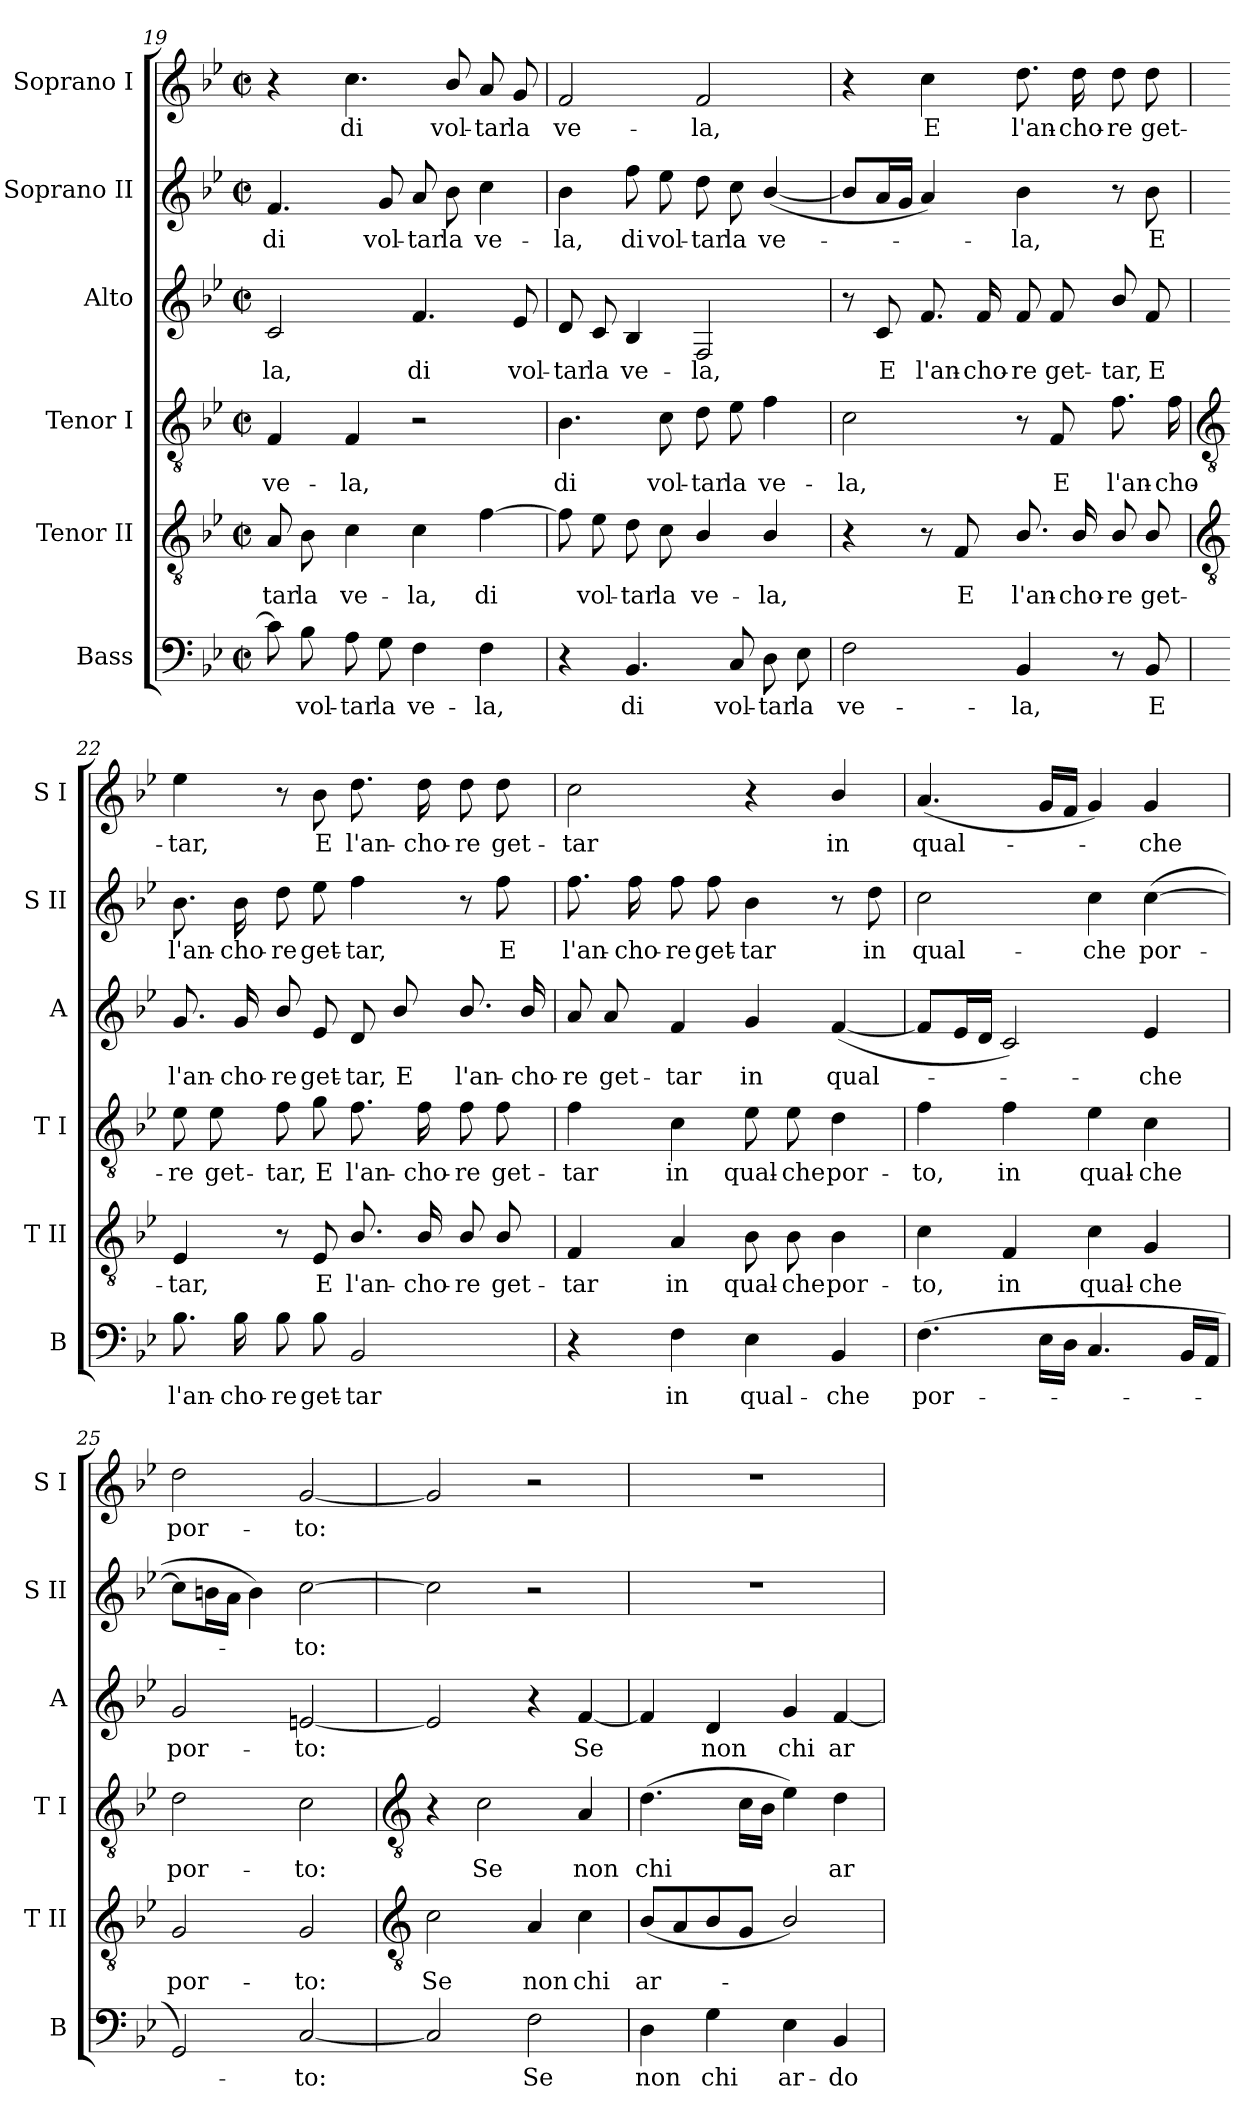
**kern	**text	**kern	**text	**kern	**text	**kern	**text	**kern	**text	**kern	**text
*part6	*part6	*part5	*part5	*part4	*part4	*part3	*part3	*part2	*part2	*part1	*part1
*staff6	*staff6	*staff5	*staff5	*staff4	*staff4	*staff3	*staff3	*staff2	*staff2	*staff1	*staff1
*I"Bass	*	*I"Tenor II	*	*I"Tenor I	*	*I"Alto	*	*I"Soprano II	*	*I"Soprano I	*
*I'B	*	*I'T II	*	*I'T I	*	*I'A	*	*I'S II	*	*I'S I	*
!!LO:LB:g=z
*clefF4	*	*clefGv2	*	*clefGv2	*	*clefG2	*	*clefG2	*	*clefG2	*
*k[b-e-]	*	*k[b-e-]	*	*k[b-e-]	*	*k[b-e-]	*	*k[b-e-]	*	*k[b-e-]	*
*B-:	*	*B-:	*	*B-:	*	*B-:	*	*B-:	*	*B-:	*
*M2/2	*	*M2/2	*	*M2/2	*	*M2/2	*	*M2/2	*	*M2/2	*
*met(c|)	*	*met(c|)	*	*met(c|)	*	*met(c|)	*	*met(c|)	*	*met(c|)	*
=19	=19	=19	=19	=19	=19	=19	=19	=19	=19	=19	=19
!	!	!	!LO:LY:b	!	!LO:LY:b	!	!LO:LY:b	!	!LO:LY:b	!	!
8c]	.	8A	-tar	4F	ve-	2c	-la,	4.f	di	4r	.
!	!LO:LY:b	!	!LO:LY:b	!	!	!	!	!	!	!	!
8B-	vol-	8B-	la	.	.	.	.	.	.	.	.
!	!LO:LY:b	!	!LO:LY:b	!	!LO:LY:b	!	!	!	!	!	!LO:LY:b
8A	-tar	4c	ve-	4F	-la,	.	.	.	.	4.cc	di
!	!LO:LY:b	!	!	!	!	!	!	!	!LO:LY:b	!	!
8G	la	.	.	.	.	.	.	8g	vol-	.	.
!	!LO:LY:b	!	!LO:LY:b	!	!	!	!LO:LY:b	!	!LO:LY:b	!	!
4F	ve-	4c	-la,	2r	.	4.f	di	8a	-tar	.	.
!	!	!	!	!	!	!	!	!	!LO:LY:b	!	!LO:LY:b
.	.	.	.	.	.	.	.	8b-	la	8b-/	vol-
!	!LO:LY:b	!	!LO:LY:b	!	!	!	!	!	!LO:LY:b	!	!LO:LY:b
4F	-la,	[4f	di	.	.	.	.	4cc	ve-	8a	-tar
!	!	!	!	!	!	!	!LO:LY:b	!	!	!	!LO:LY:b
.	.	.	.	.	.	8e-	vol-	.	.	8g	la
=20	=20	=20	=20	=20	=20	=20	=20	=20	=20	=20	=20
!	!	!	!	!	!LO:LY:b	!	!LO:LY:b	!	!LO:LY:b	!	!LO:LY:b
4r	.	8f]	.	4.B-	di	8d	-tar	4b-	-la,	2f	ve-
!	!	!	!LO:LY:b	!	!	!	!LO:LY:b	!	!	!	!
.	.	8e-	vol-	.	.	8c	la	.	.	.	.
!	!LO:LY:b	!	!LO:LY:b	!	!	!	!LO:LY:b	!	!LO:LY:b	!	!
4.BB-	di	8d	-tar	.	.	4B-	ve-	8ff	di	.	.
!	!	!	!LO:LY:b	!	!LO:LY:b	!	!	!	!LO:LY:b	!	!
.	.	8c	la	8c	vol-	.	.	8ee-	vol-	.	.
!	!	!	!LO:LY:b	!	!LO:LY:b	!	!LO:LY:b	!	!LO:LY:b	!	!LO:LY:b
.	.	4B-/	ve-	8d	-tar	2F	-la,	8dd	-tar	2f	-la,
!	!LO:LY:b	!	!	!	!LO:LY:b	!	!	!	!LO:LY:b	!	!
8C	vol-	.	.	8e-	la	.	.	8cc	la	.	.
!	!LO:LY:b	!	!LO:LY:b	!	!LO:LY:b	!	!	!	!LO:LY:b	!	!
8D	-tar	4B-/	-la,	4f	ve-	.	.	(<[4b-/	ve-	.	.
!	!LO:LY:b	!	!	!	!	!	!	!	!	!	!
8E-	la	.	.	.	.	.	.	.	.	.	.
=21	=21	=21	=21	=21	=21	=21	=21	=21	=21	=21	=21
!	!LO:LY:b	!	!	!	!LO:LY:b	!	!	!	!	!	!
2F	ve-	4r	.	2c	-la,	8r	.	8b-L]	.	4r	.
!	!	!	!	!	!	!	!LO:LY:b	!	!	!	!
.	.	.	.	.	.	8c	E	16aL	.	.	.
.	.	.	.	.	.	.	.	16gJJ	.	.	.
!	!	!	!	!	!	!	!LO:LY:b	!	!	!	!LO:LY:b
.	.	8r	.	.	.	8.f	l'an-	4a)	.	4cc	E
!	!	!	!LO:LY:b	!	!	!	!	!	!	!	!
.	.	8F	E	.	.	.	.	.	.	.	.
!	!	!	!	!	!	!	!LO:LY:b	!	!	!	!
.	.	.	.	.	.	16f	-cho-	.	.	.	.
!	!LO:LY:b	!	!LO:LY:b	!	!	!	!LO:LY:b	!	!LO:LY:b	!	!LO:LY:b
4BB-	-la,	8.B-/	l'an-	8r	.	8f	-re	4b-	la,	8.dd	l'an-
!	!	!	!	!	!LO:LY:b	!	!LO:LY:b	!	!	!	!
.	.	.	.	8F	E	8f	get-	.	.	.	.
!	!	!	!LO:LY:b	!	!	!	!	!	!	!	!LO:LY:b
.	.	16B-/	-cho-	.	.	.	.	.	.	16dd	-cho-
!	!	!	!LO:LY:b	!	!LO:LY:b	!	!LO:LY:b	!	!	!	!LO:LY:b
8r	.	8B-/	-re	8.f	l'an-	8b-/	-tar,	8r	.	8dd	-re
!	!LO:LY:b	!	!LO:LY:b	!	!	!	!LO:LY:b	!	!LO:LY:b	!	!LO:LY:b
8BB-	E	8B-/	get-	.	.	8f	E	8b-	E	8dd	get-
!	!	!	!	!	!LO:LY:b	!	!	!	!	!	!
.	.	.	.	16f	-cho-	.	.	.	.	.	.
!!LO:LB:g=z
=22	=22	=22	=22	=22	=22	=22	=22	=22	=22	=22	=22
*	*	*clefGv2	*	*clefGv2	*	*	*	*	*	*	*
!	!LO:LY:b	!	!LO:LY:b	!	!LO:LY:b	!	!LO:LY:b	!	!LO:LY:b	!	!LO:LY:b
8.B-	l'an-	4E-	-tar,	8e-	-re	8.g	l'an-	8.b-	l'an-	4ee-	-tar,
!	!	!	!	!	!LO:LY:b	!	!	!	!	!	!
.	.	.	.	8e-	get-	.	.	.	.	.	.
!	!LO:LY:b	!	!	!	!	!	!LO:LY:b	!	!LO:LY:b	!	!
16B-	-cho-	.	.	.	.	16g	-cho-	16b-	-cho-	.	.
!	!LO:LY:b	!	!	!	!LO:LY:b	!	!LO:LY:b	!	!LO:LY:b	!	!
8B-	-re	8r	.	8f	-tar,	8b-/	-re	8dd	-re	8r	.
!	!LO:LY:b	!	!LO:LY:b	!	!LO:LY:b	!	!LO:LY:b	!	!LO:LY:b	!	!LO:LY:b
8B-	get-	8E-	E	8g	E	8e-	get-	8ee-	get-	8b-	E
!	!LO:LY:b	!	!LO:LY:b	!	!LO:LY:b	!	!LO:LY:b	!	!LO:LY:b	!	!LO:LY:b
2BB-	-tar	8.B-/	l'an-	8.f	l'an-	8d	-tar,	4ff	-tar,	8.dd	l'an-
!	!	!	!	!	!	!	!LO:LY:b	!	!	!	!
.	.	.	.	.	.	8b-/	E	.	.	.	.
!	!	!	!LO:LY:b	!	!LO:LY:b	!	!	!	!	!	!LO:LY:b
.	.	16B-/	-cho-	16f	-cho-	.	.	.	.	16dd	-cho-
!	!	!	!LO:LY:b	!	!LO:LY:b	!	!LO:LY:b	!	!	!	!LO:LY:b
.	.	8B-/	-re	8f	-re	8.b-/	l'an-	8r	.	8dd	-re
!	!	!	!LO:LY:b	!	!LO:LY:b	!	!	!	!LO:LY:b	!	!LO:LY:b
.	.	8B-/	get-	8f	get-	.	.	8ff	E	8dd	get-
!	!	!	!	!	!	!	!LO:LY:b	!	!	!	!
.	.	.	.	.	.	16b-/	-cho-	.	.	.	.
=23	=23	=23	=23	=23	=23	=23	=23	=23	=23	=23	=23
!	!	!	!LO:LY:b	!	!LO:LY:b	!	!LO:LY:b	!	!LO:LY:b	!	!LO:LY:b
4r	.	4F	-tar	4f	-tar	8a	-re	8.ff	l'an-	2cc	-tar
!	!	!	!	!	!	!	!LO:LY:b	!	!	!	!
.	.	.	.	.	.	8a	get-	.	.	.	.
!	!	!	!	!	!	!	!	!	!LO:LY:b	!	!
.	.	.	.	.	.	.	.	16ff	-cho-	.	.
!	!LO:LY:b	!	!LO:LY:b	!	!LO:LY:b	!	!LO:LY:b	!	!LO:LY:b	!	!
4F	in	4A	in	4c	in	4f	-tar	8ff	-re	.	.
!	!	!	!	!	!	!	!	!	!LO:LY:b	!	!
.	.	.	.	.	.	.	.	8ff	get-	.	.
!	!LO:LY:b	!	!LO:LY:b	!	!LO:LY:b	!	!LO:LY:b	!	!LO:LY:b	!	!
4E-	qual-	8B-	qual-	8e-	qual-	4g	in	4b-	-tar	4r	.
!	!	!	!LO:LY:b	!	!LO:LY:b	!	!	!	!	!	!
.	.	8B-	-che	8e-	-che	.	.	.	.	.	.
!	!LO:LY:b	!	!LO:LY:b	!	!LO:LY:b	!	!LO:LY:b	!	!	!	!LO:LY:b
4BB-	-che	4B-	por-	4d	por-	(<[4f	qual-	8r	.	4b-/	in
!	!	!	!	!	!	!	!	!	!LO:LY:b	!	!
.	.	.	.	.	.	.	.	8dd	in	.	.
=24	=24	=24	=24	=24	=24	=24	=24	=24	=24	=24	=24
!	!LO:LY:b	!	!LO:LY:b	!	!LO:LY:b	!	!	!	!LO:LY:b	!	!LO:LY:b
(<4.F	por-	4c	-to,	4f	-to,	8fL]	.	2cc	qual-	(<4.a	qual-
.	.	.	.	.	.	16e-L	.	.	.	.	.
.	.	.	.	.	.	16dJJ	.	.	.	.	.
!	!	!	!LO:LY:b	!	!LO:LY:b	!	!	!	!	!	!
.	.	4F	in	4f	in	2c)	.	.	.	.	.
16E-LL	.	.	.	.	.	.	.	.	.	16gLL	.
16DJJ	.	.	.	.	.	.	.	.	.	16fJJ	.
!	!	!	!LO:LY:b	!	!LO:LY:b	!	!	!	!LO:LY:b	!	!
4.C	.	4c	qual-	4e-	qual-	.	.	4cc	-che	4g)	.
!	!	!	!LO:LY:b	!	!LO:LY:b	!	!LO:LY:b	!	!LO:LY:b	!	!LO:LY:b
.	.	4G	-che	4c	-che	4e-	che	(>[4cc	por-	4g	che
16BB-LL	.	.	.	.	.	.	.	.	.	.	.
16AAJJ	.	.	.	.	.	.	.	.	.	.	.
=25	=25	=25	=25	=25	=25	=25	=25	=25	=25	=25	=25
!	!	!	!LO:LY:b	!	!LO:LY:b	!	!LO:LY:b	!	!	!	!LO:LY:b
2GG)	.	2G	por-	2d	por-	2g	por-	8ccL]	.	2dd	por-
.	.	.	.	.	.	.	.	16bnL	.	.	.
.	.	.	.	.	.	.	.	16aJJ	.	.	.
.	.	.	.	.	.	.	.	4b)	.	.	.
!	!LO:LY:b	!	!LO:LY:b	!	!LO:LY:b	!	!LO:LY:b	!	!LO:LY:b	!	!LO:LY:b
[2C	to:	2G	-to:	2c	-to:	[2en	-to:	[2cc	to:	[2g	-to:
!!LO:LB:g=z
=26	=26	=26	=26	=26	=26	=26	=26	=26	=26	=26	=26
*	*	*clefGv2	*	*clefGv2	*	*	*	*	*	*	*
!	!	!	!LO:LY:b	!	!	!	!	!	!	!	!
2C]	.	2c	Se	4r	.	2e]	.	2cc]	.	2g]	.
!	!	!	!	!	!LO:LY:b	!	!	!	!	!	!
.	.	.	.	2c	Se	.	.	.	.	.	.
!	!LO:LY:b	!	!LO:LY:b	!	!	!	!	!	!	!	!
2F	Se	4A	non	.	.	4r	.	2r	.	2r	.
!	!	!	!LO:LY:b	!	!LO:LY:b	!	!LO:LY:b	!	!	!	!
.	.	4c	chi	4A	non	[4f	Se	.	.	.	.
=27	=27	=27	=27	=27	=27	=27	=27	=27	=27	=27	=27
!	!LO:LY:b	!	!LO:LY:b	!	!LO:LY:b	!	!	!	!	!	!
4D	non	(<8B-L	ar-	(>4.d	chi	4f]	.	1r	.	1r	.
.	.	8A	.	.	.	.	.	.	.	.	.
!	!LO:LY:b	!	!	!	!	!	!LO:LY:b	!	!	!	!
4G	chi	8B-	.	.	.	4d	non	.	.	.	.
.	.	8GJ	.	16cLL	.	.	.	.	.	.	.
.	.	.	.	16B-JJ	.	.	.	.	.	.	.
!	!LO:LY:b	!	!	!	!	!	!LO:LY:b	!	!	!	!
4E-	ar-	2B-/)	.	4e-)	.	4g	chi	.	.	.	.
!	!LO:LY:b	!	!	!	!LO:LY:b	!	!LO:LY:b	!	!	!	!
4BB-	-do	.	.	4d	ar-	[4f	ar-	.	.	.	.
=	=	=	=	=	=	=	=	=	=	=	=
*-	*-	*-	*-	*-	*-	*-	*-	*-	*-	*-	*-
